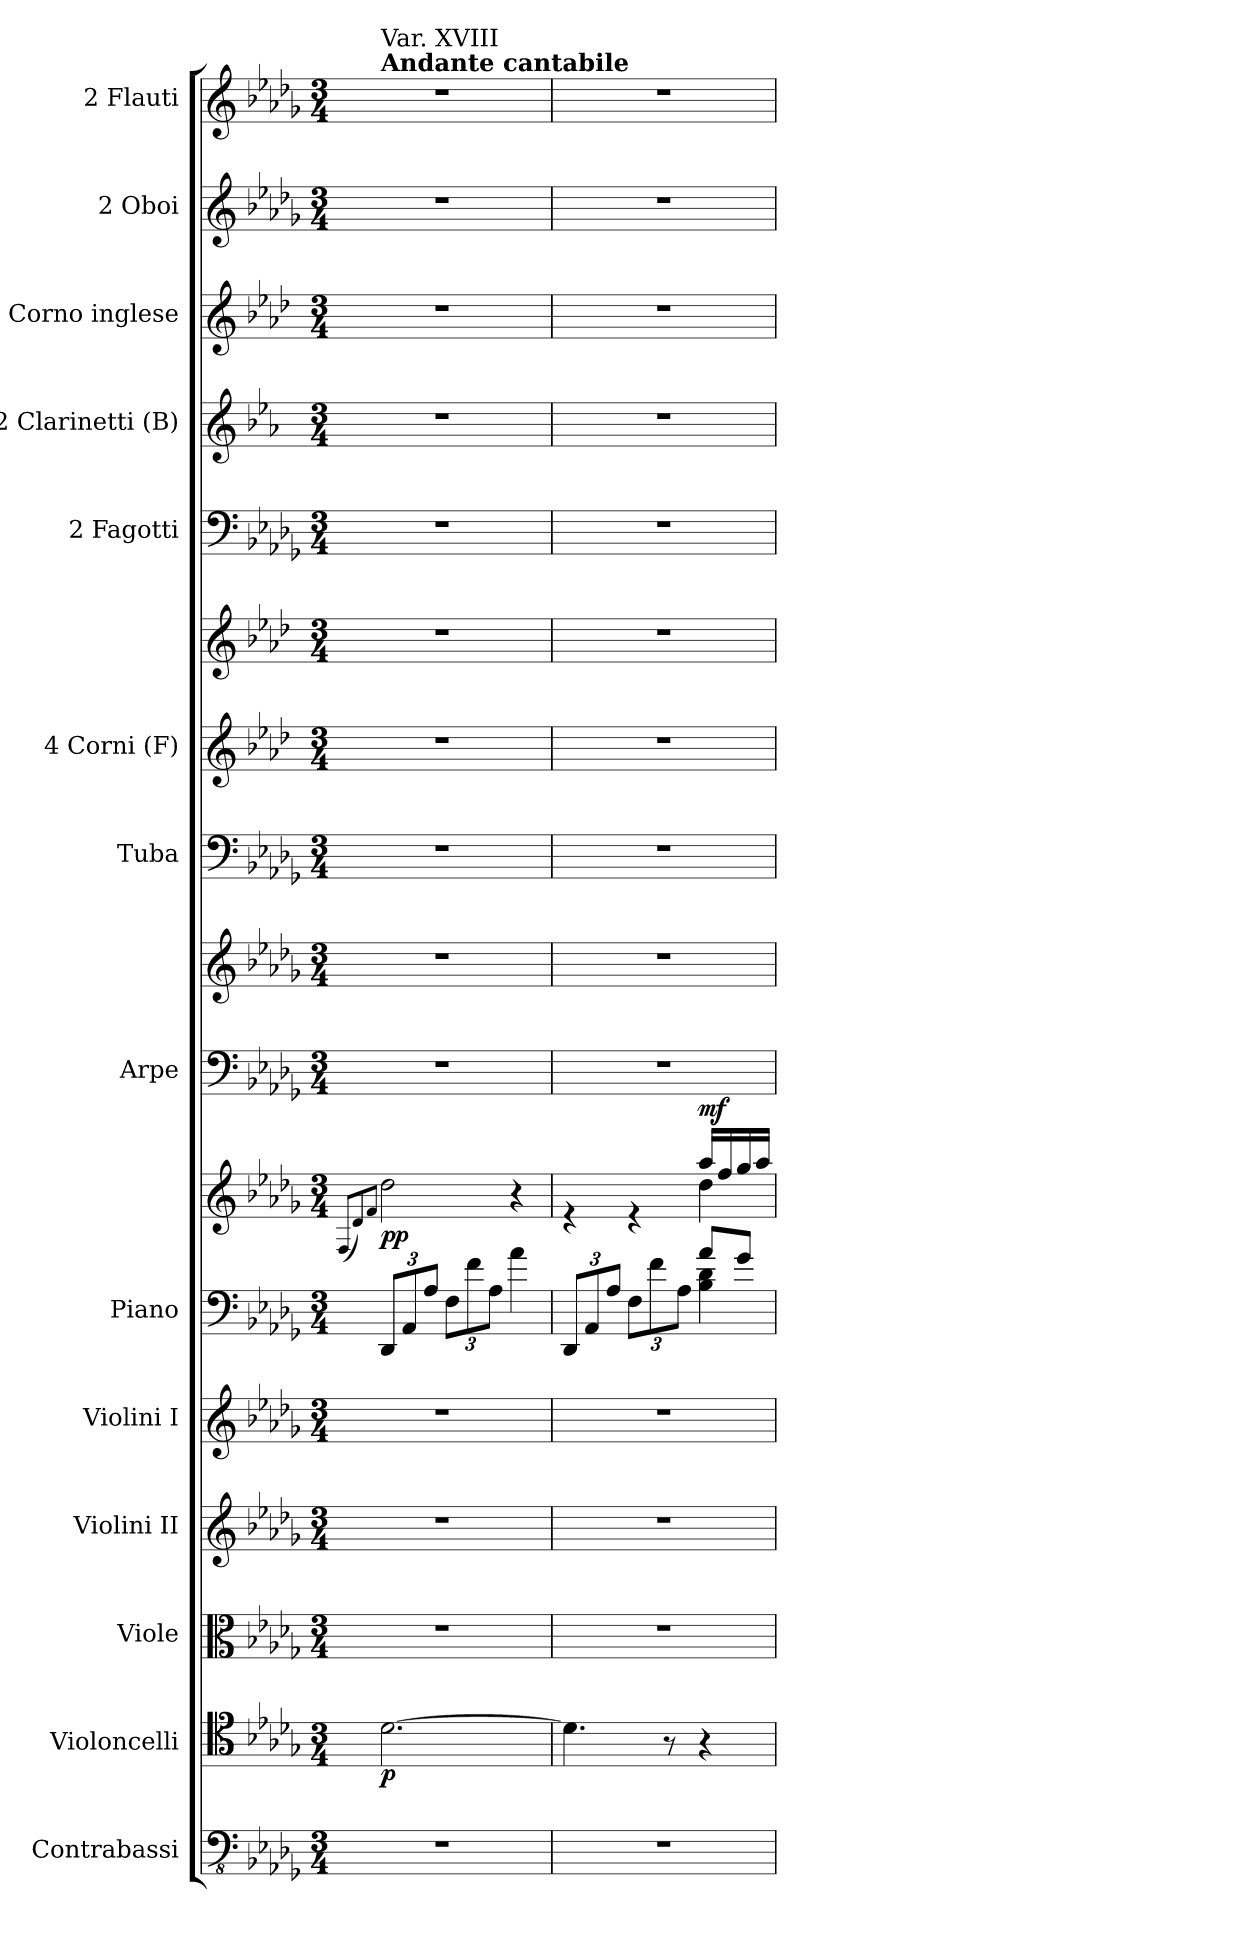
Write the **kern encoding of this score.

**kern	**kern	**dynam	**kern	**kern	**kern	**kern	**kern	**dynam	**kern	**kern	**kern	**kern	**kern	**kern	**kern	**kern	**kern	**kern
*part14	*part13	*part13	*part12	*part11	*part10	*part9	*part9	*part9	*part8	*part8	*part7	*part6	*part6	*part5	*part4	*part3	*part2	*part1
*staff17	*staff16	*staff16	*staff15	*staff14	*staff13	*staff12	*staff11	*staff11/12	*staff10	*staff9	*staff8	*staff7	*staff6	*staff5	*staff4	*staff3	*staff2	*staff1
*I"Contrabassi	*I"Violoncelli	*	*I"Viole	*I"Violini II	*I"Violini I	*I"Piano	*	*	*I"[2] Arpe	*	*I"Tuba	*I"4 Corni (F)	*	*I"2 Fagotti	*I"2 Clarinetti (B)	*I"Corno inglese	*I"2 Oboi	*I"2 Flauti
*I'Cb.	*I'Vc.	*	*	*I'Vln. II	*I'Vln. I	*I'Piano	*	*	*I'Arpe	*	*I'Tuba	*I'Cor.	*	*I'Fag.	*I'Cl.	*I'C. ingl.	*I'Ob.	*I'Fl.
*clefFv4	*clefC4	*	*clefC3	*clefG2	*clefG2	*clefF4	*clefG2	*	*clefF4	*clefG2	*clefF4	*clefG2	*clefG2	*clefF4	*clefG2	*clefG2	*clefG2	*clefG2
*ITrd7c12	*	*	*	*	*	*	*	*	*	*	*	*ITrd4c7	*ITrd4c7	*	*ITrd1c2	*ITrd4c7	*	*
*k[b-e-a-d-g-]	*k[b-e-a-d-g-]	*	*k[b-e-a-d-g-]	*k[b-e-a-d-g-]	*k[b-e-a-d-g-]	*k[b-e-a-d-g-]	*k[b-e-a-d-g-]	*	*k[b-e-a-d-g-]	*k[b-e-a-d-g-]	*k[b-e-a-d-g-]	*k[b-e-a-d-g-]	*k[b-e-a-d-g-]	*k[b-e-a-d-g-]	*k[b-e-a-d-g-]	*k[b-e-a-d-g-]	*k[b-e-a-d-g-]	*k[b-e-a-d-g-]
*M3/4	*M3/4	*	*M3/4	*M3/4	*M3/4	*M3/4	*M3/4	*	*M3/4	*M3/4	*M3/4	*M3/4	*M3/4	*M3/4	*M3/4	*M3/4	*M3/4	*M3/4
*MM46	*MM46	*	*MM46	*MM46	*MM46	*MM46	*MM46	*	*MM46	*MM46	*MM46	*MM46	*MM46	*MM46	*MM46	*MM46	*MM46	*MM46
=1	=1	=1	=1	=1	=1	=1	=1	=1	=1	=1	=1	=1	=1	=1	=1	=1	=1	=1
.	.	.	.	.	.	.	(>8qF/L	.	.	.	.	.	.	.	.	.	.	.
.	.	.	.	.	.	.	8qd-/)	.	.	.	.	.	.	.	.	.	.	.
.	.	.	.	.	.	.	8qf/J	.	.	.	.	.	.	.	.	.	.	.
*	*	*	*	*	*	*Xbrackettup	*	*	*	*	*	*	*	*	*	*	*	*
!	!	!	!	!	!	!	!	!	!	!	!	!	!	!	!	!	!	!LO:TX:a:B:t=Andante cantabile
!	!	!	!	!	!	!	!	!	!	!	!	!	!	!	!	!	!	!LO:TX:a:t=Var. XVIII
!	!	!LO:DY:b	!	!	!	!	!	!LO:DY:a=2	!	!	!	!	!	!	!	!	!	!
2.r	[2.d-\	p	2.r	2.r	2.r	12DD-/L	2dd-\	pp	2.r	2.r	2.r	2.r	2.r	2.r	2.r	2.r	2.r	2.r
.	.	.	.	.	.	12AA-/	.	.	.	.	.	.	.	.	.	.	.	.
.	.	.	.	.	.	12A-/J	.	.	.	.	.	.	.	.	.	.	.	.
.	.	.	.	.	.	12F\L	.	.	.	.	.	.	.	.	.	.	.	.
.	.	.	.	.	.	12f\	.	.	.	.	.	.	.	.	.	.	.	.
.	.	.	.	.	.	12A-\J	.	.	.	.	.	.	.	.	.	.	.	.
.	.	.	.	.	.	4a-\	4r	.	.	.	.	.	.	.	.	.	.	.
=2	=2	=2	=2	=2	=2	=2	=2	=2	=2	=2	=2	=2	=2	=2	=2	=2	=2	=2
*	*	*	*	*	*	*^	*^	*	*	*	*	*	*	*	*	*	*	*
2.r	4.d-\]	.	2.r	2.r	2.r	12DD-/L	2ryy	4re	2ryy	.	2.r	2.r	2.r	2.r	2.r	2.r	2.r	2.r	2.r	2.r
.	.	.	.	.	.	12AA-/	.	.	.	.	.	.	.	.	.	.	.	.	.	.
.	.	.	.	.	.	12A-/J	.	.	.	.	.	.	.	.	.	.	.	.	.	.
.	.	.	.	.	.	12F\L	.	4re	.	.	.	.	.	.	.	.	.	.	.	.
.	.	.	.	.	.	12f\	.	.	.	.	.	.	.	.	.	.	.	.	.	.
.	8r	.	.	.	.	.	.	.	.	.	.	.	.	.	.	.	.	.	.	.
.	.	.	.	.	.	12A-\J	.	.	.	.	.	.	.	.	.	.	.	.	.	.
!	!	!	!	!	!	!	!	!	!	!LO:DY:a	!	!	!	!	!	!	!	!	!	!
.	4r	.	.	.	.	8a-/L	4B-\ 4d-\	16aa-/LL	4dd-\	mf	.	.	.	.	.	.	.	.	.	.
.	.	.	.	.	.	.	.	16ff/	.	.	.	.	.	.	.	.	.	.	.	.
.	.	.	.	.	.	8g-/J	.	16gg-/	.	.	.	.	.	.	.	.	.	.	.	.
.	.	.	.	.	.	.	.	16aa-/JJ	.	.	.	.	.	.	.	.	.	.	.	.
*	*	*	*	*	*	*v	*v	*	*	*	*	*	*	*	*	*	*	*	*	*
*	*	*	*	*	*	*	*v	*v	*	*	*	*	*	*	*	*	*	*	*
=	=	=	=	=	=	=	=	=	=	=	=	=	=	=	=	=	=	=
*-	*-	*-	*-	*-	*-	*-	*-	*-	*-	*-	*-	*-	*-	*-	*-	*-	*-	*-
